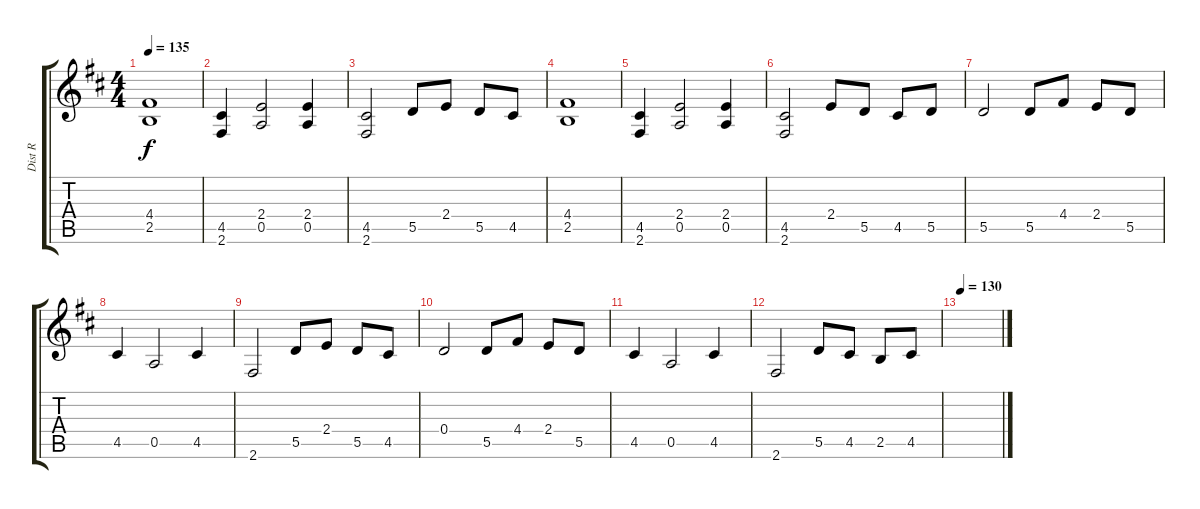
\track ("Dist R" "Dist R") {instrument distortionguitar}
\staff {score tabs}
\tuning (E4 B3 G3 D3 A2 E2) {hide}
\ts (4 4)
\tempo 135
\clef g2
\ks d
(4.4 2.5).1{dy f} |
(4.5 2.6).4 (2.4 0.5).2 (2.4 0.5).4 |
(4.5 2.6).2 5.5.8 2.4.8 5.5.8 4.5.8 |
(4.4 2.5).1 |
(4.5 2.6).4 (2.4 0.5).2 (2.4 0.5).4 |
(4.5 2.6).2 2.4.8 5.5.8 4.5.8 5.5.8 |
5.5.2 5.5.8 4.4.8 2.4.8 5.5.8 |
4.5.4 0.5.2 4.5.4 |
2.6.2 5.5.8 2.4.8 5.5.8 4.5.8 |
0.4.2 5.5.8 4.4.8 2.4.8 5.5.8 |
4.5.4 0.5.2 4.5.4 |
2.6.2 5.5.8 4.5.8 2.5.8 4.5.8 |
\tempo 130
